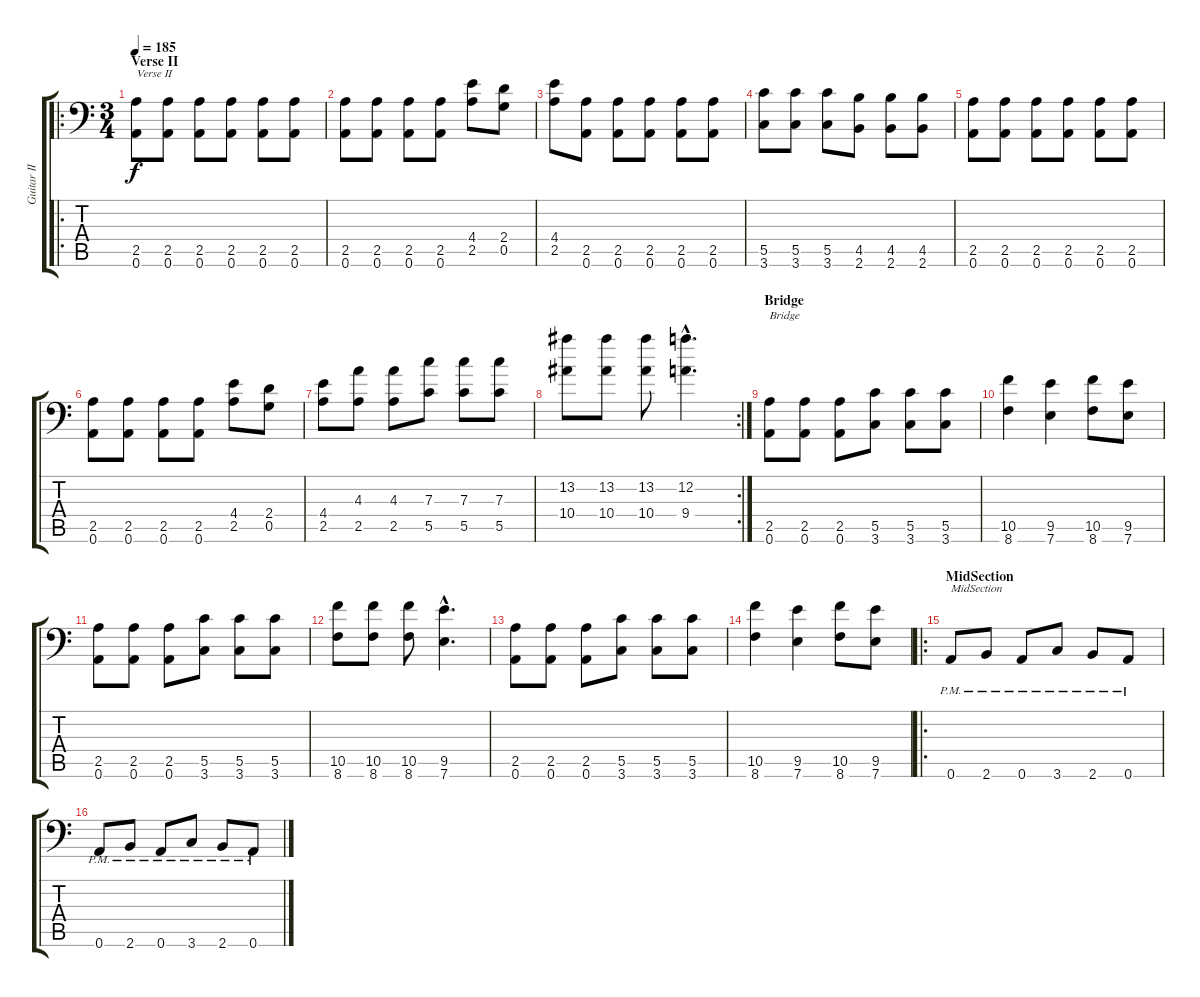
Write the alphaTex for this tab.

\track ("Guitar II [Brent Hinds]" "Guitar II ") {instrument distortionguitar}
\staff {score tabs}
\tuning (D4 A3 F3 C3 G2 A1) {hide}
\ro
\ts (3 4)
\section ("" "Verse II")
\tempo 185
\clef f4
\ks c
(2.5 0.6).8{txt "Verse II" dy f} (2.5 0.6).8 (2.5 0.6).8 (2.5 0.6).8 (2.5 0.6).8 (2.5 0.6).8 |
(2.5 0.6).8 (2.5 0.6).8 (2.5 0.6).8 (2.5 0.6).8 (4.4 2.5).8 (2.4 0.5).8 |
(4.4 2.5).8 (2.5 0.6).8 (2.5 0.6).8 (2.5 0.6).8 (2.5 0.6).8 (2.5 0.6).8 |
(5.5 3.6).8 (5.5 3.6).8 (5.5 3.6).8 (4.5 2.6).8 (4.5 2.6).8 (4.5 2.6).8 |
(2.5 0.6).8 (2.5 0.6).8 (2.5 0.6).8 (2.5 0.6).8 (2.5 0.6).8 (2.5 0.6).8 |
(2.5 0.6).8 (2.5 0.6).8 (2.5 0.6).8 (2.5 0.6).8 (4.4 2.5).8 (2.4 0.5).8 |
(4.4 2.5).8 (4.3 2.5).8 (4.3 2.5).8 (7.3 5.5).8 (7.3 5.5).8 (7.3 5.5).8 |
\rc 2
(13.2 10.4).8 (13.2 10.4).8 (13.2 10.4).8 (12.2{hac} 9.4{hac}).4{d} |
\section ("" "Bridge")
(2.5 0.6).8{txt "Bridge"} (2.5 0.6).8 (2.5 0.6).8 (5.5 3.6).8 (5.5 3.6).8 (5.5 3.6).8 |
(10.5 8.6).4 (9.5 7.6).4 (10.5 8.6).8 (9.5 7.6).8 |
(2.5 0.6).8 (2.5 0.6).8 (2.5 0.6).8 (5.5 3.6).8 (5.5 3.6).8 (5.5 3.6).8 |
(10.5 8.6).8 (10.5 8.6).8 (10.5 8.6).8 (9.5{hac} 7.6{hac}).4{d} |
(2.5 0.6).8 (2.5 0.6).8 (2.5 0.6).8 (5.5 3.6).8 (5.5 3.6).8 (5.5 3.6).8 |
(10.5 8.6).4 (9.5 7.6).4 (10.5 8.6).8 (9.5 7.6).8 |
\ro
\section ("" "MidSection")
0.6{pm}.8{txt "MidSection"} 2.6{pm}.8 0.6{pm}.8 3.6{pm}.8 2.6{pm}.8 0.6{pm}.8 |
0.6{pm}.8 2.6{pm}.8 0.6{pm}.8 3.6{pm}.8 2.6{pm}.8 0.6{pm}.8
